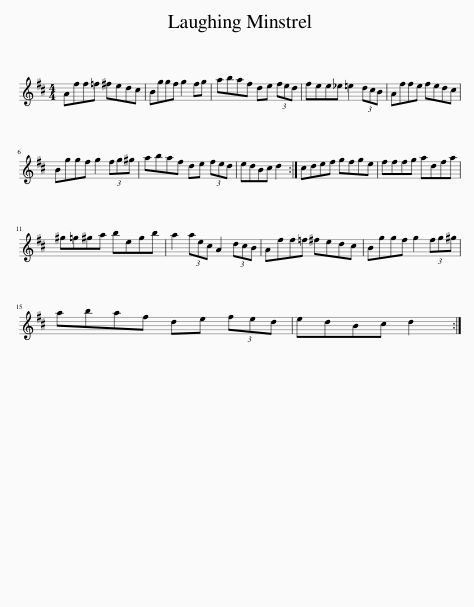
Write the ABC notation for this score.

X:1
L:1/8
M:4/4
I:linebreak $
K:D
V:1 treble
V:1
 Aff=f ^fedc | Bggf g2 fg | abaf de (3fed | fee_e =e2 (3dcB | Affe fedc |$ %5
 Bggf g2 (3fg^g | abaf de (3fed | edBc d2 :| cdef gfge | fffg adfa |$ %10
 ^g=g^ga begb | a2 (3aec A2 (3dcB | Aff=f ^fedc | Bggf g2 (3fg^g |$ abaf de (3fed | %15
 edBc d2 :| %16
